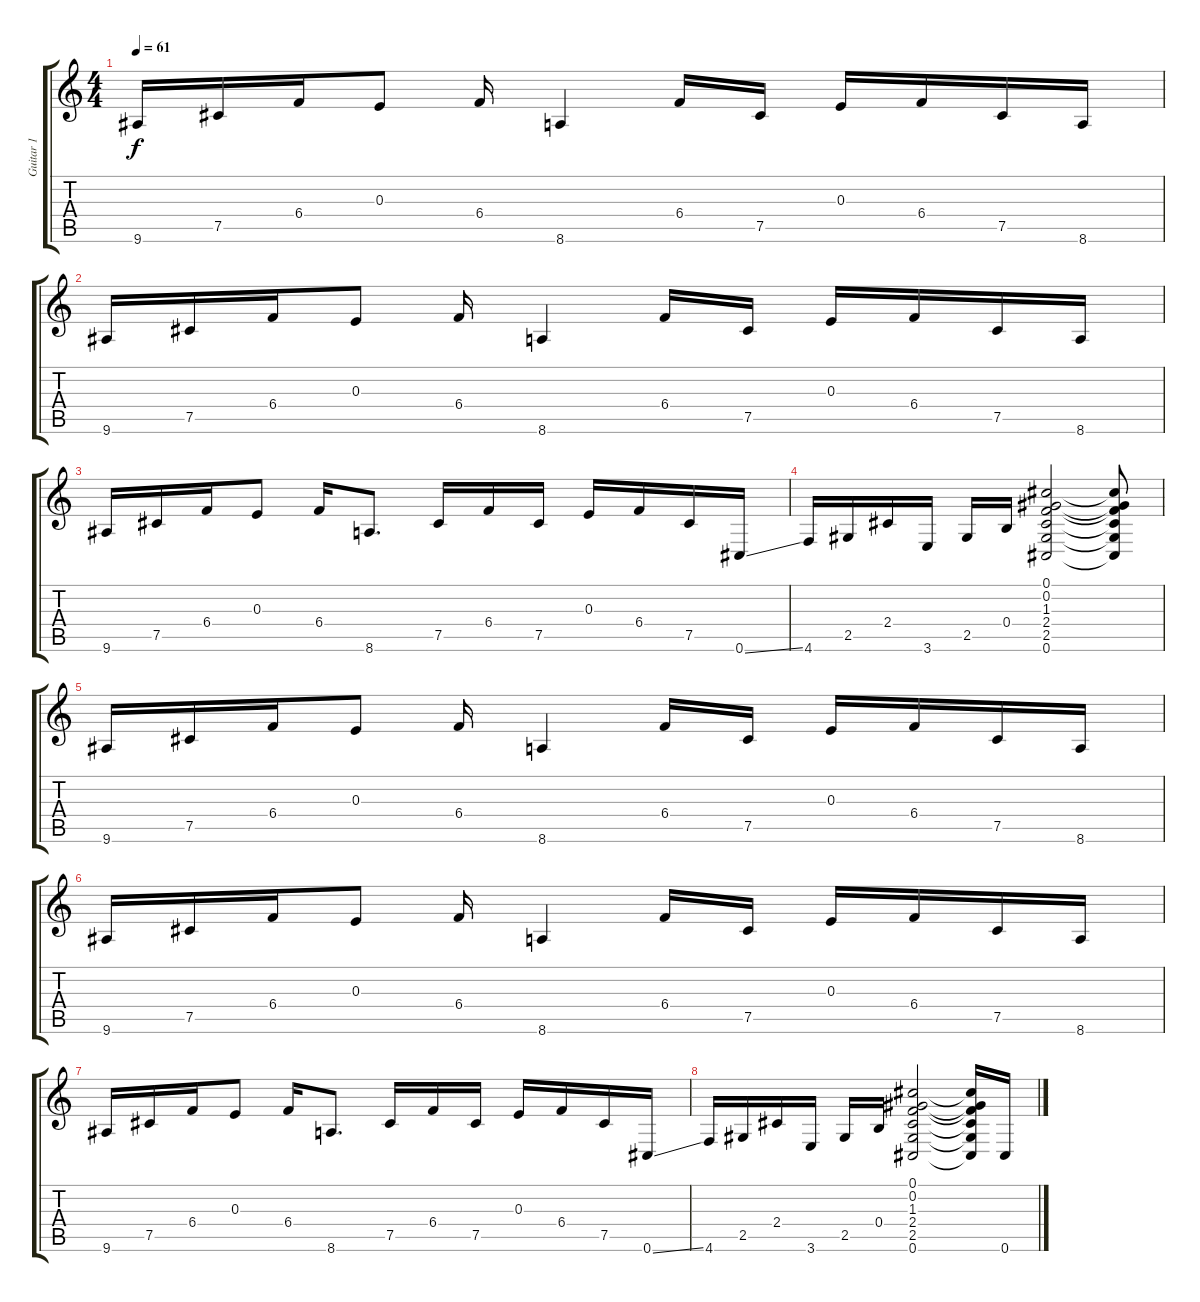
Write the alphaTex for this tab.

\track ("Guitar 1" "Guitar 1") {instrument electricguitarclean}
\staff {score tabs}
\tuning (Db4 Ab3 E3 B2 Gb2 Db2) {hide}
\ts (4 4)
\tempo 61
\clef g2
\ks c
9.6.16{dy f} 7.5.16 6.4.16 0.3.8 6.4.16 8.6.4 6.4.16 7.5.16 0.3.16 6.4.16 7.5.16 8.6.16 |
9.6.16 7.5.16 6.4.16 0.3.8 6.4.16 8.6.4 6.4.16 7.5.16 0.3.16 6.4.16 7.5.16 8.6.16 |
9.6.16 7.5.16 6.4.16 0.3.8 6.4.16 8.6.8{d} 7.5.16 6.4.16 7.5.16 0.3.16 6.4.16 7.5.16 0.6{ss}.16 |
4.6.16 2.5.16 2.4.16 3.6.16 2.5.16 0.4.16 (0.1 0.2 1.3 2.4 2.5 0.6).2 (0.1{t} 0.2{t} 1.3{t} 2.4{t} 2.5{t} 0.6{t}).8 |
9.6.16 7.5.16 6.4.16 0.3.8 6.4.16 8.6.4 6.4.16 7.5.16 0.3.16 6.4.16 7.5.16 8.6.16 |
9.6.16 7.5.16 6.4.16 0.3.8 6.4.16 8.6.4 6.4.16 7.5.16 0.3.16 6.4.16 7.5.16 8.6.16 |
9.6.16 7.5.16 6.4.16 0.3.8 6.4.16 8.6.8{d} 7.5.16 6.4.16 7.5.16 0.3.16 6.4.16 7.5.16 0.6{ss}.16 |
4.6.16 2.5.16 2.4.16 3.6.16 2.5.16 0.4.16 (0.1 0.2 1.3 2.4 2.5 0.6).2 (0.1{t} 0.2{t} 1.3{t} 2.4{t} 2.5{t} 0.6{t}).16 0.6{ss}.16
